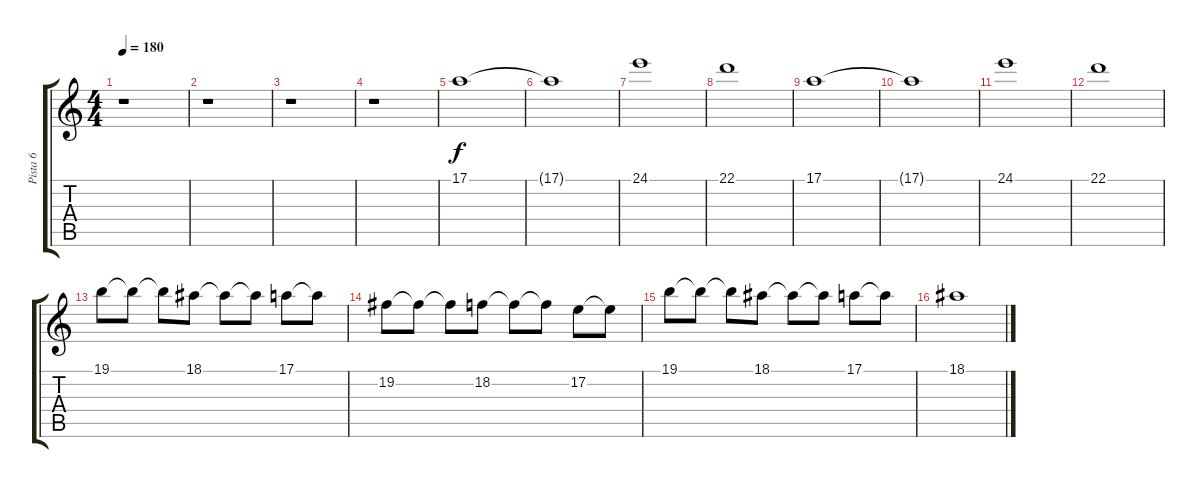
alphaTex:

\track ("Pista 6" "Pista 6") {instrument rockorgan}
\staff {score tabs}
\tuning (E4 B3 G3 D3 A2 E2) {hide}
\ts (4 4)
\tempo 180
\clef g2
\ks c
r.1{dy f} |
r.1 |
r.1 |
r.1 |
17.1.1 |
17.1{t}.1 |
24.1.1 |
22.1.1 |
17.1.1 |
17.1{t}.1 |
24.1.1 |
22.1.1 |
19.1.8 19.1{t}.8 19.1{t}.8 18.1.8 18.1{t}.8 18.1{t}.8 17.1.8 17.1{t}.8 |
19.2.8 19.2{t}.8 19.2{t}.8 18.2.8 18.2{t}.8 18.2{t}.8 17.2.8 17.2{t}.8 |
19.1.8 19.1{t}.8 19.1{t}.8 18.1.8 18.1{t}.8 18.1{t}.8 17.1.8 17.1{t}.8 |
18.1.1
